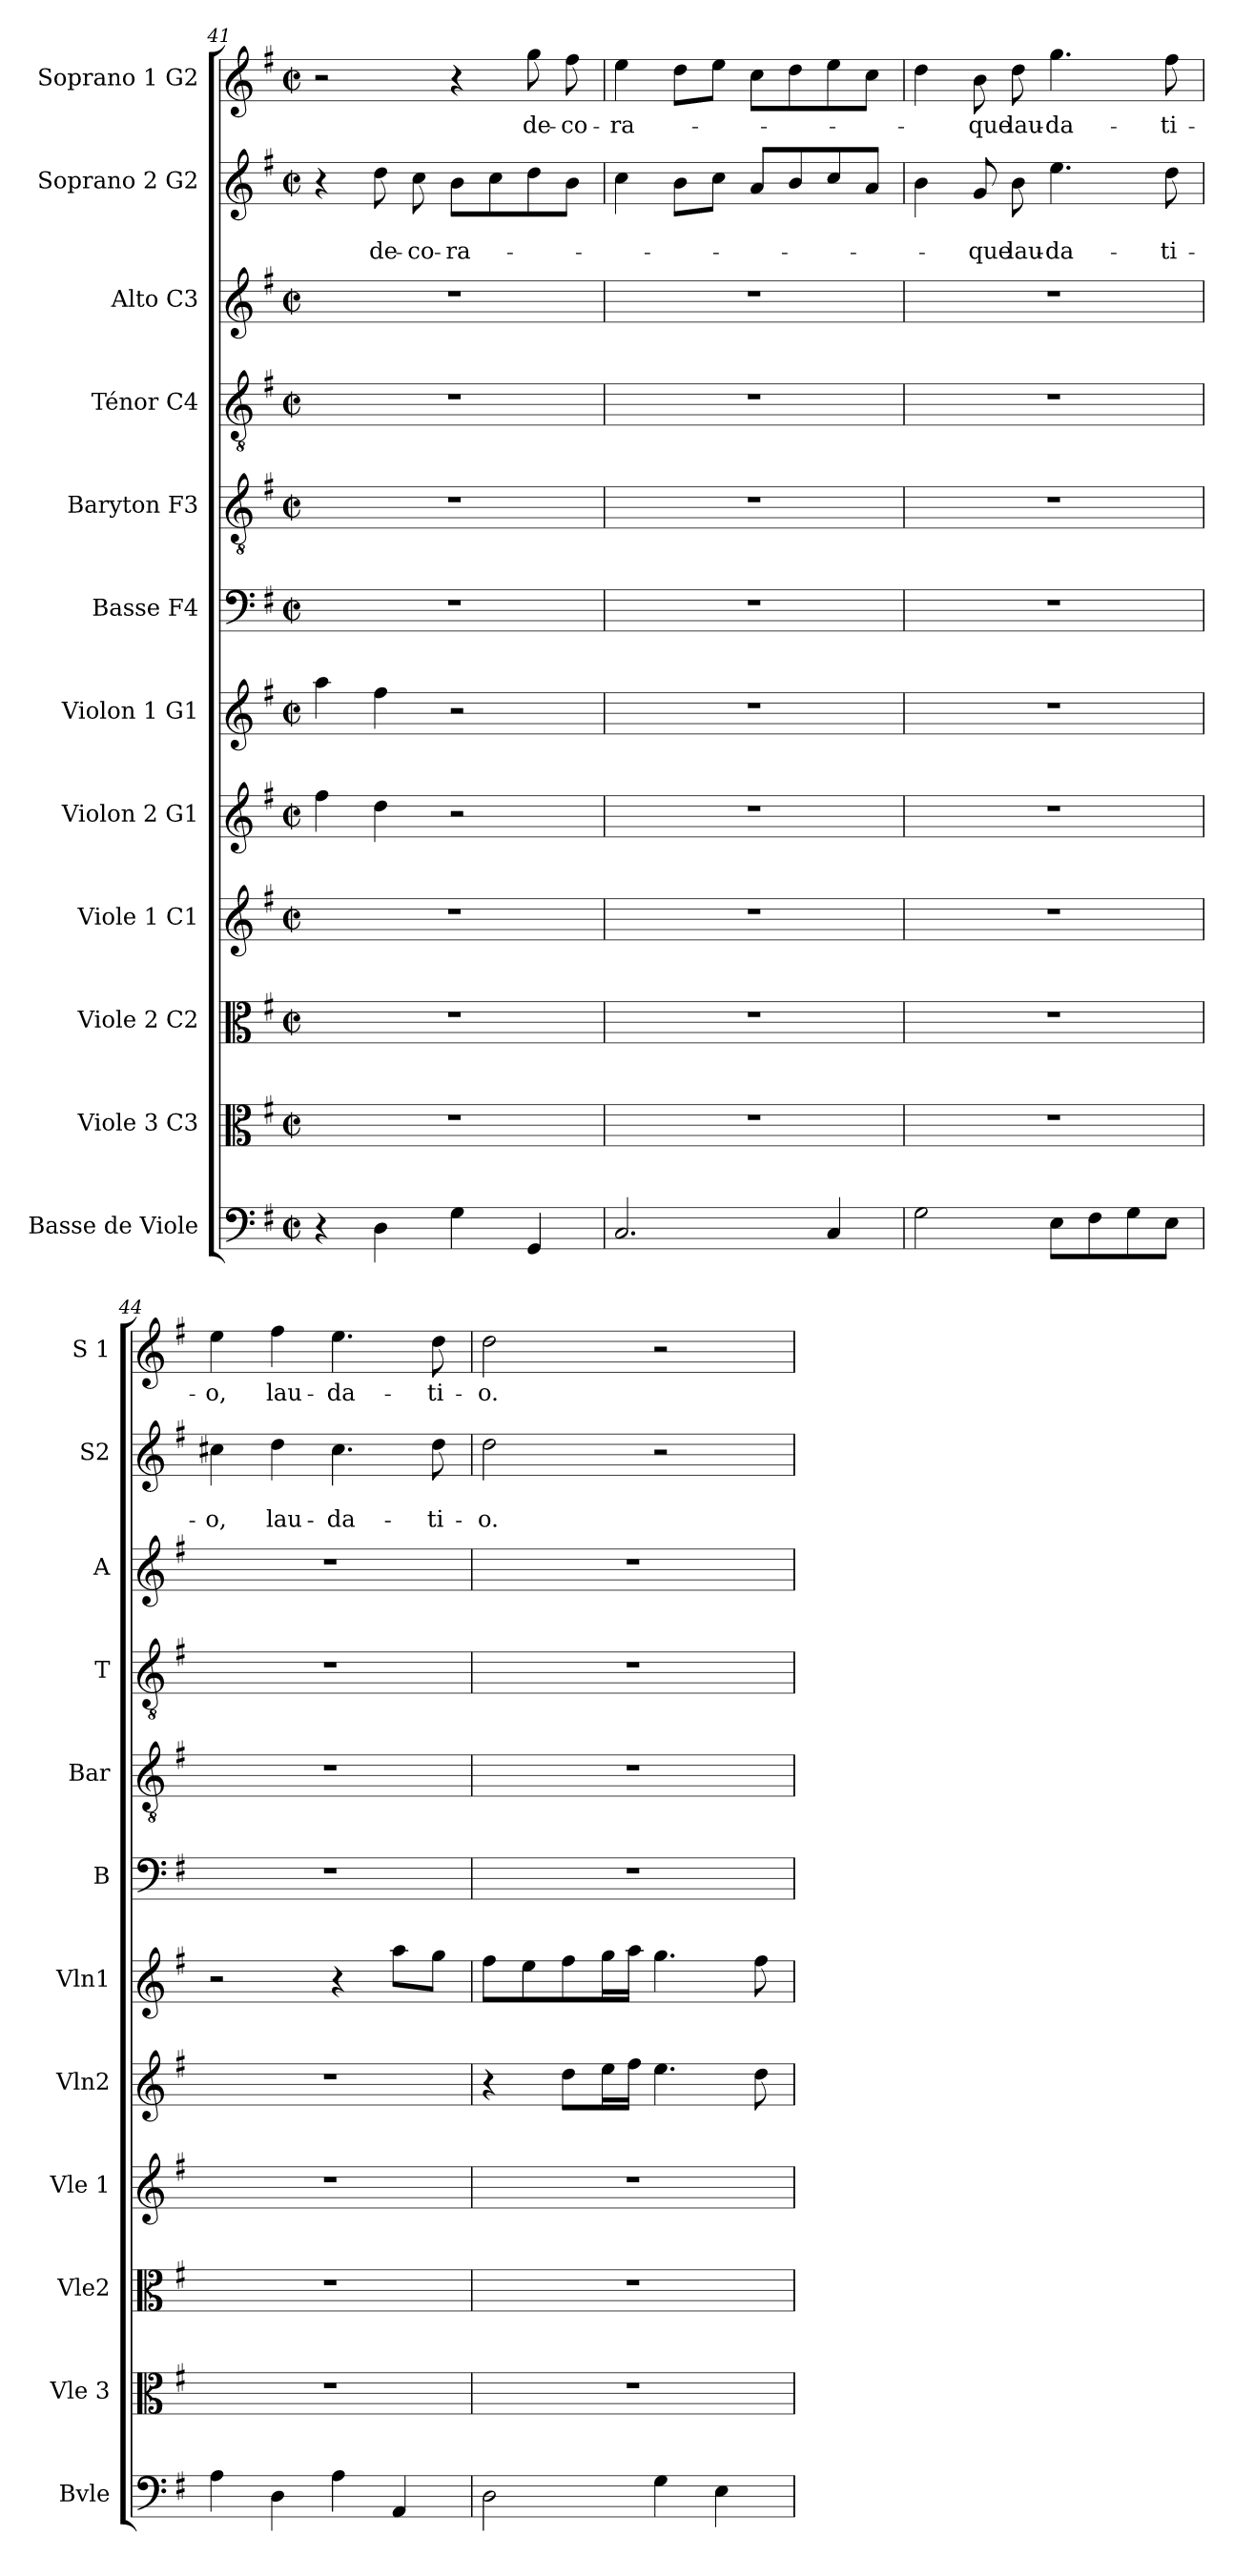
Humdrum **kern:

**kern	**kern	**kern	**kern	**kern	**kern	**kern	**kern	**kern	**kern	**kern	**text	**text	**kern	**text
*part12	*part11	*part10	*part9	*part8	*part7	*part6	*part5	*part4	*part3	*part2	*part2	*part2	*part1	*part1
*staff12	*staff11	*staff10	*staff9	*staff8	*staff7	*staff6	*staff5	*staff4	*staff3	*staff2	*staff2	*staff2	*staff1	*staff1
*I"Basse de Viole	*I"Viole 3 C3	*I"Viole 2 C2	*I"Viole 1 C1	*I"Violon 2 G1	*I"Violon 1 G1	*I"Basse F4	*I"Baryton F3	*I"Ténor C4	*I"Alto C3	*I"Soprano 2 G2	*	*	*I"Soprano 1 G2	*
*I'Bvle	*I'Vle 3	*I'Vle2	*I'Vle 1	*I'Vln2	*I'Vln1	*I'B	*I'Bar	*I'T	*I'A	*I'S2	*	*	*I'S 1	*
*clefF4	*clefC3	*clefC3	*clefG2	*clefG2	*clefG2	*clefF4	*clefGv2	*clefGv2	*clefG2	*clefG2	*	*	*clefG2	*
*ITrd7c12	*	*	*	*	*	*	*	*	*	*	*	*	*	*
*k[f#]	*k[f#]	*k[f#]	*k[f#]	*k[f#]	*k[f#]	*k[f#]	*k[f#]	*k[f#]	*k[f#]	*k[f#]	*	*	*k[f#]	*
*G:	*G:	*G:	*G:	*G:	*G:	*G:	*G:	*G:	*G:	*G:	*	*	*G:	*
*M2/2	*M2/2	*M2/2	*M2/2	*M2/2	*M2/2	*M2/2	*M2/2	*M2/2	*M2/2	*M2/2	*	*	*M2/2	*
*met(c|)	*met(c|)	*met(c|)	*met(c|)	*met(c|)	*met(c|)	*met(c|)	*met(c|)	*met(c|)	*met(c|)	*met(c|)	*	*	*met(c|)	*
=41	=41	=41	=41	=41	=41	=41	=41	=41	=41	=41	=41	=41	=41	=41
4r	1r	1r	1r	4ff#\	4aa\	1r	1r	1r	1r	4r	.	.	2r	.
!	!	!	!	!	!	!	!	!	!	!	!	!LO:LY:b	!	!
4DD\	.	.	.	4dd\	4ff#\	.	.	.	.	8dd\	.	de-	.	.
!	!	!	!	!	!	!	!	!	!	!	!	!LO:LY:b	!	!
.	.	.	.	.	.	.	.	.	.	8cc\	.	-co-	.	.
!	!	!	!	!	!	!	!	!	!	!	!	!LO:LY:b:rj	!	!
4GG\	.	.	.	2r	2r	.	.	.	.	8b\L	.	-ra-	4r	.
.	.	.	.	.	.	.	.	.	.	8cc\	.	.	.	.
!	!	!	!	!	!	!	!	!	!	!	!	!	!	!LO:LY:b
4GGG/	.	.	.	.	.	.	.	.	.	8dd\	.	.	8gg\	de-
!	!	!	!	!	!	!	!	!	!	!	!	!	!	!LO:LY:b:rj
.	.	.	.	.	.	.	.	.	.	8b\J	.	.	8ff#\	-co-
=42	=42	=42	=42	=42	=42	=42	=42	=42	=42	=42	=42	=42	=42	=42
!	!	!	!	!	!	!	!	!	!	!	!	!	!	!LO:LY:b
2.CC/	1r	1r	1r	1r	1r	1r	1r	1r	1r	4cc\	.	.	4ee\	-ra-
.	.	.	.	.	.	.	.	.	.	8b\L	.	.	8dd\L	.
.	.	.	.	.	.	.	.	.	.	8cc\J	.	.	8ee\J	.
.	.	.	.	.	.	.	.	.	.	8a/L	.	.	8cc\L	.
.	.	.	.	.	.	.	.	.	.	8b/	.	.	8dd\	.
4CC/	.	.	.	.	.	.	.	.	.	8cc/	.	.	8ee\	.
.	.	.	.	.	.	.	.	.	.	8a/J	.	.	8cc\J	.
!!LO:PB:g=z
=43	=43	=43	=43	=43	=43	=43	=43	=43	=43	=43	=43	=43	=43	=43
2GG\	1r	1r	1r	1r	1r	1r	1r	1r	1r	4b\	.	.	4dd\	.
!	!	!	!	!	!	!	!	!	!	!	!	!LO:LY:b	!	!LO:LY:b
.	.	.	.	.	.	.	.	.	.	8g/	.	-que	8b\	-que
!	!	!	!	!	!	!	!	!	!	!	!	!LO:LY:b	!	!LO:LY:b
.	.	.	.	.	.	.	.	.	.	8b\	.	lau-	8dd\	lau-
!	!	!	!	!	!	!	!	!	!	!	!	!LO:LY:b:rj	!	!LO:LY:b:rj
8EE\L	.	.	.	.	.	.	.	.	.	4.ee\	.	-da-	4.gg\	-da-
8FF#\	.	.	.	.	.	.	.	.	.	.	.	.	.	.
8GG\	.	.	.	.	.	.	.	.	.	.	.	.	.	.
!	!	!	!	!	!	!	!	!	!	!	!	!LO:LY:b	!	!LO:LY:b
8EE\J	.	.	.	.	.	.	.	.	.	8dd\	.	-ti-	8ff#\	-ti-
=44	=44	=44	=44	=44	=44	=44	=44	=44	=44	=44	=44	=44	=44	=44
!	!	!	!	!	!	!	!	!	!	!	!	!LO:LY:b	!	!LO:LY:b
4AA\	1r	1r	1r	1r	2r	1r	1r	1r	1r	4cc#X\	.	-o,	4ee\	-o,
!	!	!	!	!	!	!	!	!	!	!	!	!LO:LY:b	!	!LO:LY:b
4DD\	.	.	.	.	.	.	.	.	.	4dd\	.	lau-	4ff#\	lau-
!	!	!	!	!	!	!	!	!	!	!	!	!LO:LY:b:rj	!	!LO:LY:b:rj
4AA\	.	.	.	.	4r	.	.	.	.	4.cc#\	.	-da-	4.ee\	-da-
4AAA/	.	.	.	.	8aa\L	.	.	.	.	.	.	.	.	.
!	!	!	!	!	!	!	!	!	!	!	!	!LO:LY:b	!	!LO:LY:b
.	.	.	.	.	8gg\J	.	.	.	.	8dd\	.	-ti-	8dd\	-ti-
=45	=45	=45	=45	=45	=45	=45	=45	=45	=45	=45	=45	=45	=45	=45
!	!	!	!	!	!	!	!	!	!	!	!	!LO:LY:b	!	!LO:LY:b
2DD\	1r	1r	1r	4r	8ff#\L	1r	1r	1r	1r	2dd\	.	-o.	2dd\	-o.
.	.	.	.	.	8ee\	.	.	.	.	.	.	.	.	.
.	.	.	.	8dd\L	8ff#\	.	.	.	.	.	.	.	.	.
.	.	.	.	16ee\L	16gg\L	.	.	.	.	.	.	.	.	.
.	.	.	.	16ff#\JJ	16aa\JJ	.	.	.	.	.	.	.	.	.
4GG\	.	.	.	4.ee\	4.gg\	.	.	.	.	2r	.	.	2r	.
4EE\	.	.	.	.	.	.	.	.	.	.	.	.	.	.
.	.	.	.	8dd\	8ff#\	.	.	.	.	.	.	.	.	.
=	=	=	=	=	=	=	=	=	=	=	=	=	=	=
*-	*-	*-	*-	*-	*-	*-	*-	*-	*-	*-	*-	*-	*-	*-
